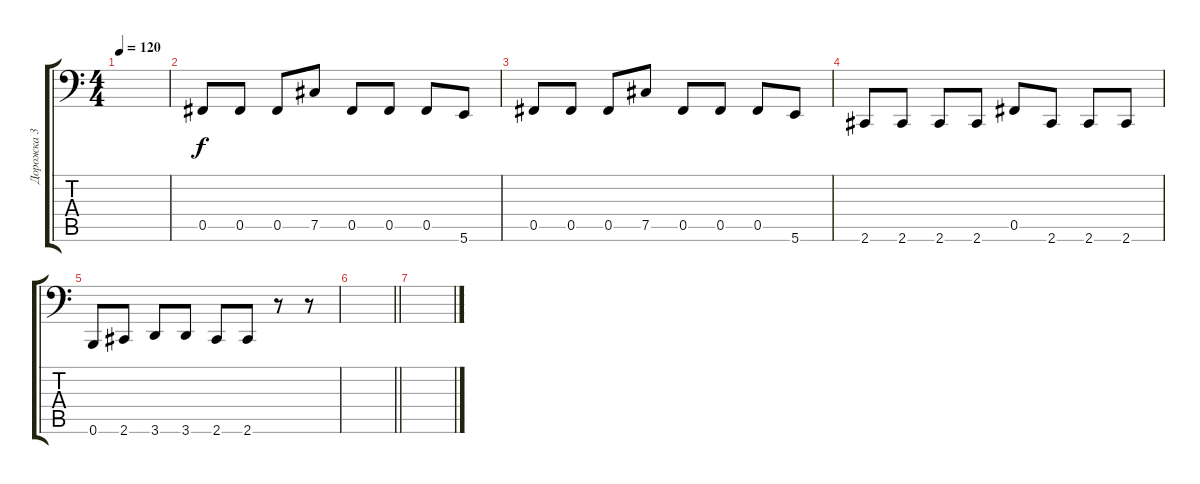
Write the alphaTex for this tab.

\track ("Дорожка 3" "Дорожка 3") {instrument electricbassfinger}
\staff {score tabs}
\tuning (Db3 Ab2 E2 B1 Gb1 B0) {hide}
\ts (4 4)
\tempo 120
\clef f4
\ks c
|
0.5.8 0.5.8 0.5.8 7.5.8 0.5.8 0.5.8 0.5.8 5.6.8 |
0.5.8 0.5.8 0.5.8 7.5.8 0.5.8 0.5.8 0.5.8 5.6.8 |
2.6.8 2.6.8 2.6.8 2.6.8 0.5.8 2.6.8 2.6.8 2.6.8 |
0.6.8 2.6.8 3.6.8 3.6.8 2.6.8 2.6.8 r.8 r.8 |
\barLineRight lightlight
|
\section ("" " ")
